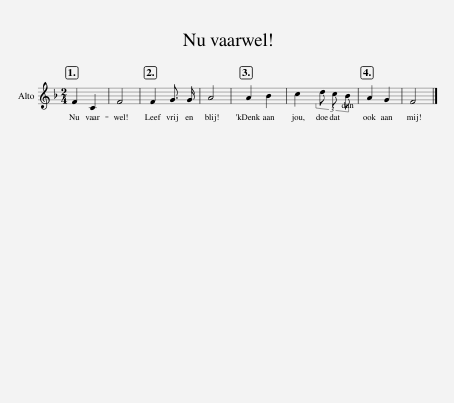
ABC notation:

X:1
L:1/8
M:2/4
I:linebreak $
K:F
V:1 treble
V:1
 F2 C2 | F4 | F2 G3/2 G/ | A4 | A2 B2 | %5
 c2 (3d c B | A2 G2 | F4 |] %8
